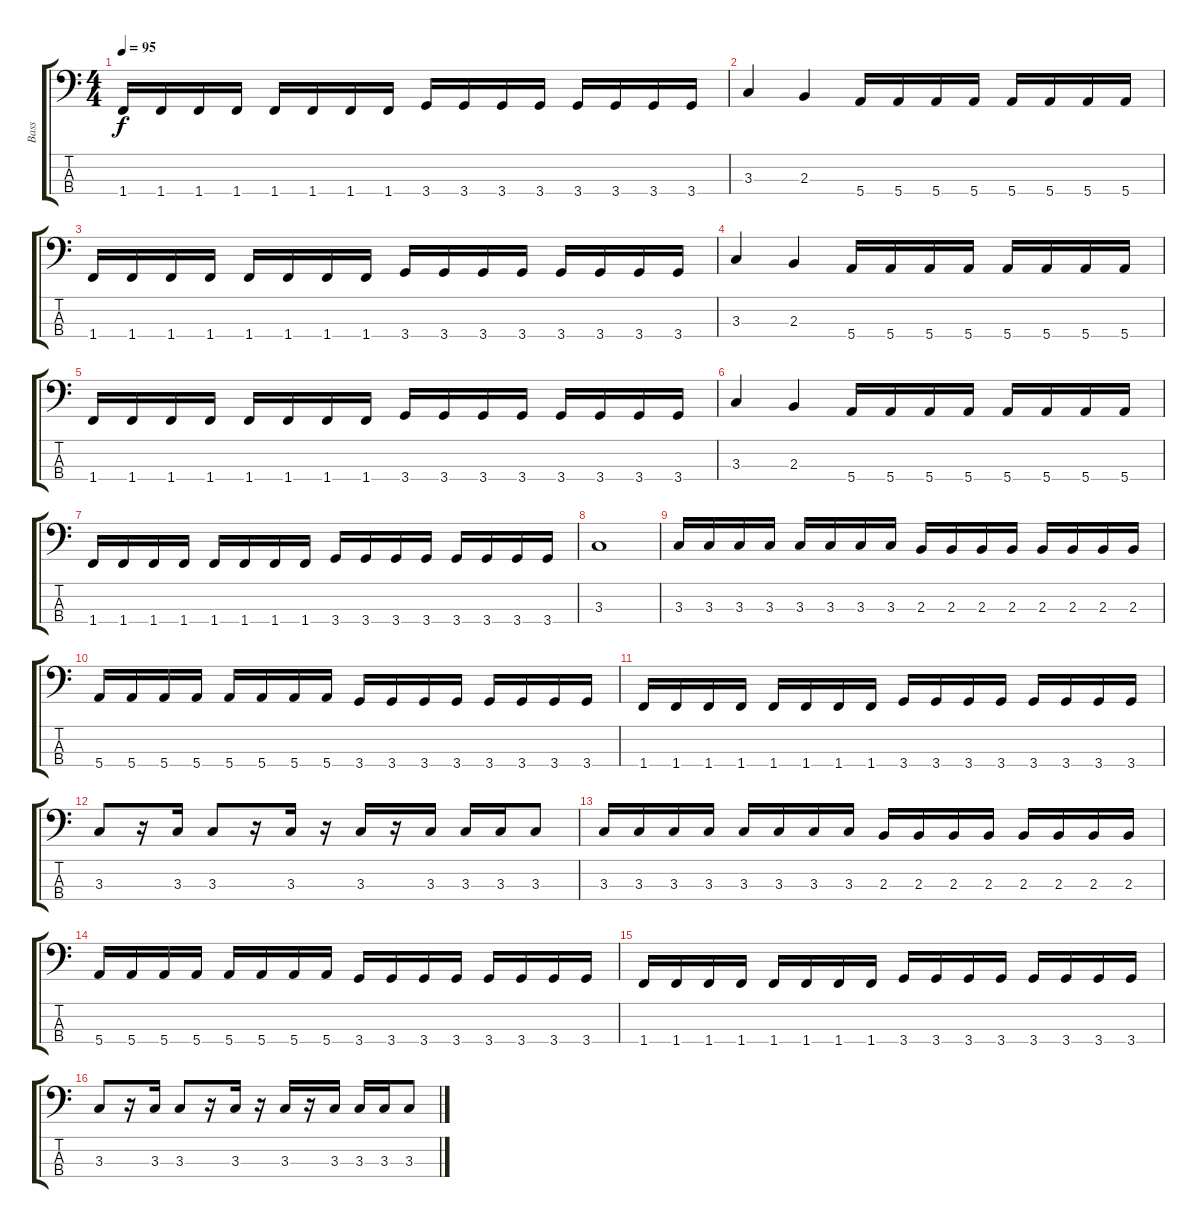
\track ("Bass" "Bass") {instrument electricbassfinger}
\staff {score tabs}
\tuning (G2 D2 A1 E1) {hide}
\ts (4 4)
\tempo 95
\clef f4
\ks c
1.4.16{dy f} 1.4.16 1.4.16 1.4.16 1.4.16 1.4.16 1.4.16 1.4.16 3.4.16 3.4.16 3.4.16 3.4.16 3.4.16 3.4.16 3.4.16 3.4.16 |
3.3.4 2.3.4 5.4.16 5.4.16 5.4.16 5.4.16 5.4.16 5.4.16 5.4.16 5.4.16 |
1.4.16 1.4.16 1.4.16 1.4.16 1.4.16 1.4.16 1.4.16 1.4.16 3.4.16 3.4.16 3.4.16 3.4.16 3.4.16 3.4.16 3.4.16 3.4.16 |
3.3.4 2.3.4 5.4.16 5.4.16 5.4.16 5.4.16 5.4.16 5.4.16 5.4.16 5.4.16 |
1.4.16 1.4.16 1.4.16 1.4.16 1.4.16 1.4.16 1.4.16 1.4.16 3.4.16 3.4.16 3.4.16 3.4.16 3.4.16 3.4.16 3.4.16 3.4.16 |
3.3.4 2.3.4 5.4.16 5.4.16 5.4.16 5.4.16 5.4.16 5.4.16 5.4.16 5.4.16 |
1.4.16 1.4.16 1.4.16 1.4.16 1.4.16 1.4.16 1.4.16 1.4.16 3.4.16 3.4.16 3.4.16 3.4.16 3.4.16 3.4.16 3.4.16 3.4.16 |
3.3.1 |
3.3.16 3.3.16 3.3.16 3.3.16 3.3.16 3.3.16 3.3.16 3.3.16 2.3.16 2.3.16 2.3.16 2.3.16 2.3.16 2.3.16 2.3.16 2.3.16 |
5.4.16 5.4.16 5.4.16 5.4.16 5.4.16 5.4.16 5.4.16 5.4.16 3.4.16 3.4.16 3.4.16 3.4.16 3.4.16 3.4.16 3.4.16 3.4.16 |
1.4.16 1.4.16 1.4.16 1.4.16 1.4.16 1.4.16 1.4.16 1.4.16 3.4.16 3.4.16 3.4.16 3.4.16 3.4.16 3.4.16 3.4.16 3.4.16 |
3.3.8 r.16 3.3.16 3.3.8 r.16 3.3.16 r.16 3.3.16 r.16 3.3.16 3.3.16 3.3.16 3.3.8 |
3.3.16 3.3.16 3.3.16 3.3.16 3.3.16 3.3.16 3.3.16 3.3.16 2.3.16 2.3.16 2.3.16 2.3.16 2.3.16 2.3.16 2.3.16 2.3.16 |
5.4.16 5.4.16 5.4.16 5.4.16 5.4.16 5.4.16 5.4.16 5.4.16 3.4.16 3.4.16 3.4.16 3.4.16 3.4.16 3.4.16 3.4.16 3.4.16 |
1.4.16 1.4.16 1.4.16 1.4.16 1.4.16 1.4.16 1.4.16 1.4.16 3.4.16 3.4.16 3.4.16 3.4.16 3.4.16 3.4.16 3.4.16 3.4.16 |
3.3.8 r.16 3.3.16 3.3.8 r.16 3.3.16 r.16 3.3.16 r.16 3.3.16 3.3.16 3.3.16 3.3.8
